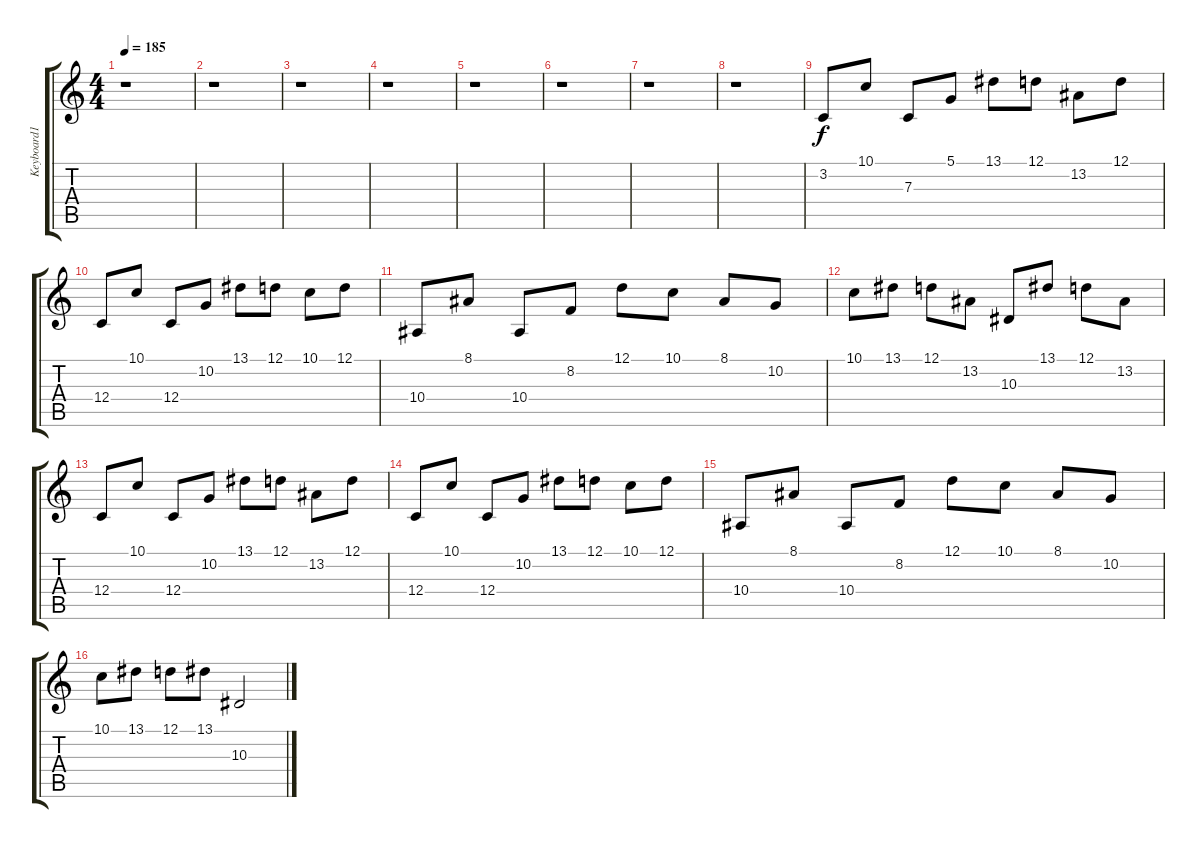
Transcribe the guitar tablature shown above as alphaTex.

\track ("Keyboard1" "Keyboard1") {instrument pad3polysynth}
\staff {score tabs}
\tuning (D4 A3 F3 C3 G2 C2) {hide}
\ts (4 4)
\tempo 185
\clef g2
\ks c
r.1{dy f} |
r.1 |
r.1 |
r.1 |
r.1 |
r.1 |
r.1 |
r.1 |
3.2.8 10.1.8 7.3.8 5.1.8 13.1.8 12.1.8 13.2.8 12.1.8 |
12.4.8 10.1.8 12.4.8 10.2.8 13.1.8 12.1.8 10.1.8 12.1.8 |
10.4.8 8.1.8 10.4.8 8.2.8 12.1.8 10.1.8 8.1.8 10.2.8 |
10.1.8 13.1.8 12.1.8 13.2.8 10.3.8 13.1.8 12.1.8 13.2.8 |
12.4.8 10.1.8 12.4.8 10.2.8 13.1.8 12.1.8 13.2.8 12.1.8 |
12.4.8 10.1.8 12.4.8 10.2.8 13.1.8 12.1.8 10.1.8 12.1.8 |
10.4.8 8.1.8 10.4.8 8.2.8 12.1.8 10.1.8 8.1.8 10.2.8 |
10.1.8 13.1.8 12.1.8 13.1.8 10.3.2
